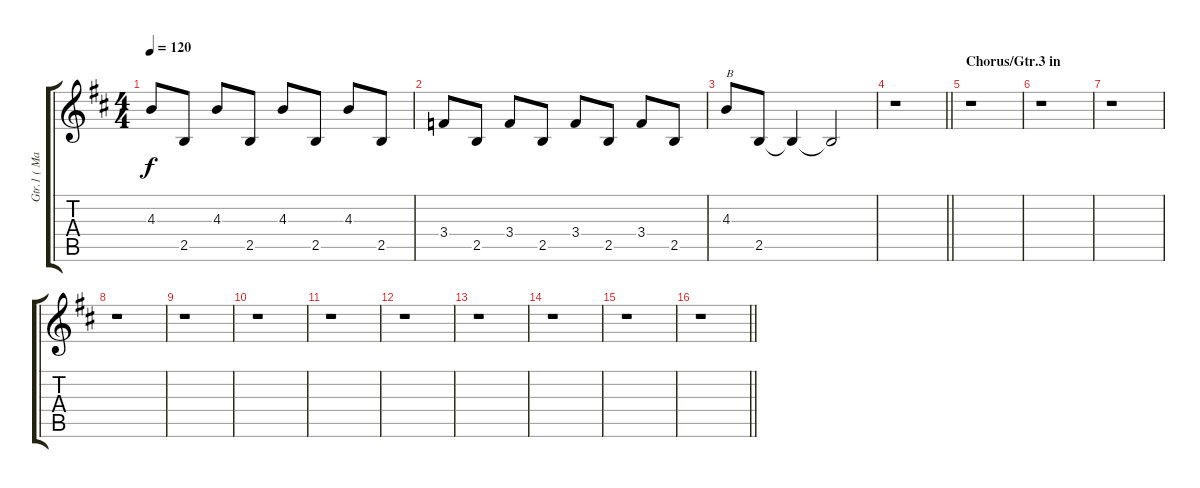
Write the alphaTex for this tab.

\track ("Gtr.1 ( Main Riff )" "Gtr.1 ( Ma") {instrument distortionguitar}
\staff {score tabs}
\tuning (E4 B3 G3 D3 A2 E2) {hide}
\ts (4 4)
\tempo 120
\clef g2
\ks d
4.3.8{dy f} 2.5.8 4.3.8 2.5.8 4.3.8 2.5.8 4.3.8 2.5.8 |
3.4.8 2.5.8 3.4.8 2.5.8 3.4.8 2.5.8 3.4.8 2.5.8 |
4.3.8{txt "B"} 2.5.8 2.5{t}.4 2.5{t}.2 |
\barLineRight lightlight
r.1 |
\section ("" "Chorus/Gtr.3 in")
r.1 |
r.1 |
r.1 |
r.1 |
r.1 |
r.1 |
r.1 |
r.1 |
r.1 |
r.1 |
r.1 |
\barLineRight lightlight
r.1
